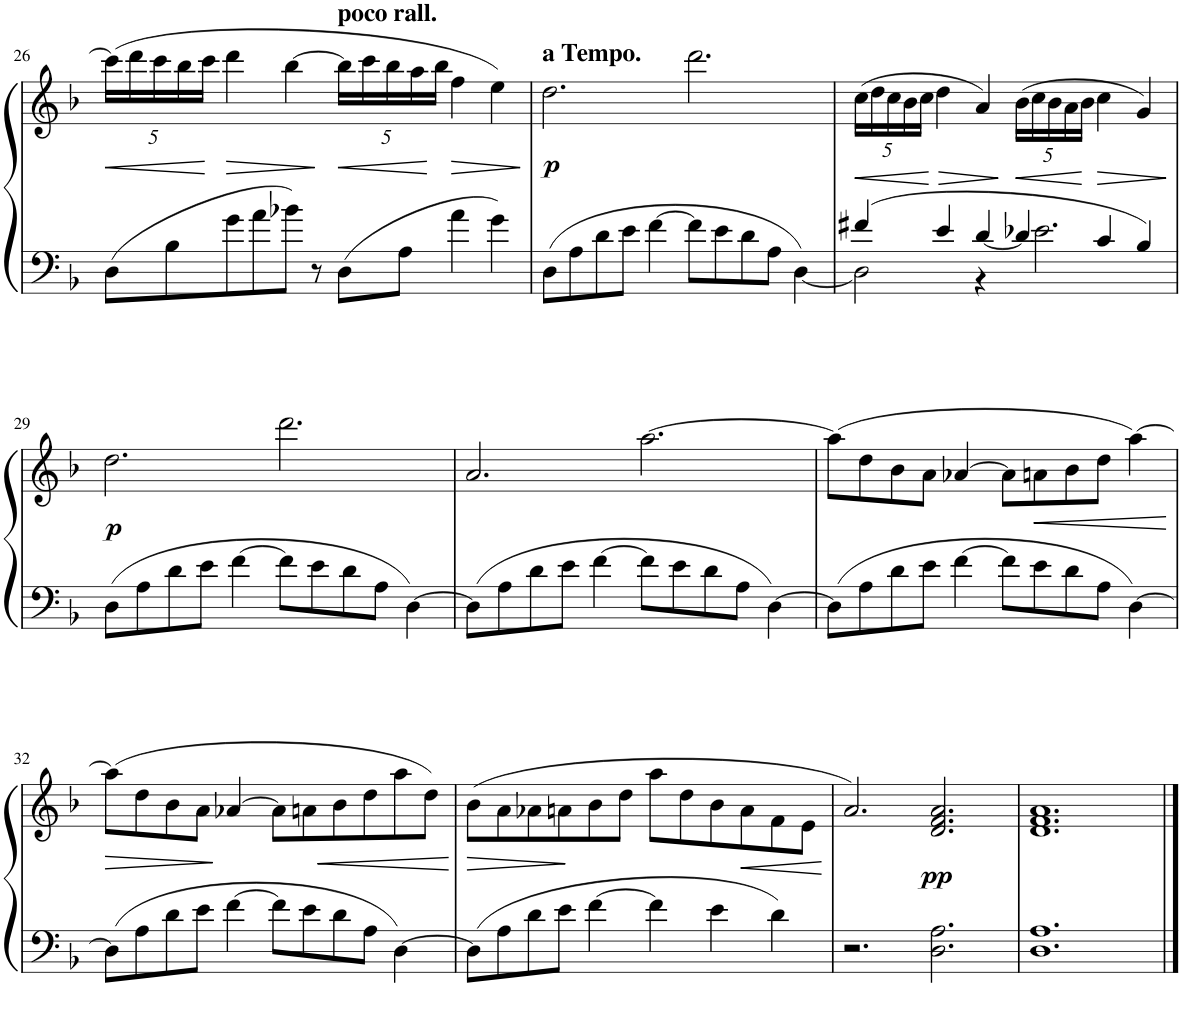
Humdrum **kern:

**kern	**kern	**dynam
*part1	*part1	*part1
*staff2	*staff1	*staff1/2
*I"Piano	*	*
*I'Pno.	*	*
!!LO:PB:g=z
*clefF4	*clefG2	*
*k[b-]	*k[b-]	*
*M6/4	*M6/4	*
*	*Xbrackettup	*
=26	=26	=26
!	!	!LO:HP:b
8D\L	(20ccc\LL]	<
.	20ddd\	.
.	20ccc\	.
8B-\	.	.
.	20bb-\	.
.	20ccc\JJ	.
!	!	!LO:HP:n=1:b
8g\	4ddd\	[ >
8a\	.	.
8b-X\J	[4bb-\	.
8r	.	.
!	!LO:TX:a:B:t=poco rall.	!
!	!	!LO:HP:n=1:b
8D\L	20bb-\LL]	] <
.	20ccc\	.
.	20bb-\	.
8A\J	.	.
.	20aa\	.
.	20bb-\JJ	.
!	!	!LO:HP:n=1:b
4a\	4ff\	[ >
4g\	4ee\)	.
.	.	]
=27	=27	=27
!	!LO:TX:a:B:t=a Tempo.	!
!	!	!LO:DY:b
8D\L	2.dd\	p
8A\	.	.
8d\	.	.
8e\J	.	.
[4f\	.	.
8f\L]	2.ddd\	.
8e\	.	.
8d\	.	.
8A\J	.	.
[4D\	.	.
=28	=28	=28
*^	*	*
!	!	!	!LO:HP:b
4f#X/	2D\]	(20cc\LL	<
.	.	20dd\	.
.	.	20cc\	.
.	.	20b-\	.
.	.	20cc\JJ	.
!	!	!	!LO:HP:n=1:b
4e/	.	4dd\	[ >
[<4d/	4r	4a/)	.
!	!	!	!LO:HP:n=1:b
4d/]	2.e-X\	(20b-\LL	] <
.	.	20cc\	.
.	.	20b-\	.
.	.	20a\	.
.	.	20b-\JJ	.
!	!	!	!LO:HP:n=1:b
4c/	.	4cc\	[ >
4B-/	.	4g/)	.
*v	*v	*	*
.	.	]
!!LO:LB:g=z
=29	=29	=29
!	!	!LO:DY:b
8D\L	2.dd\	p
8A\	.	.
8d\	.	.
8e\J	.	.
[4f\	.	.
8f\L]	2.ddd\	.
8e\	.	.
8d\	.	.
8A\J	.	.
[4D\	.	.
=30	=30	=30
8D\L]	2.a/	.
8A\	.	.
8d\	.	.
8e\J	.	.
[4f\	.	.
8f\L]	[2.aa\	.
8e\	.	.
8d\	.	.
8A\J	.	.
[4D\	.	.
=31	=31	=31
8D\L]	(8aa\L]	.
8A\	8dd\	.
8d\	8b-\	.
8e\J	8a\J	.
[4f\	[4a-X/	.
8f\L]	8a-\L]	.
!	!	!LO:HP:b
8e\	8an\	<
8d\	8b-\	.
8A\J	8dd\J	.
[4D\	[4aa\)	.
.	.	[
!!LO:LB:g=z
=32	=32	=32
!	!	!LO:HP:b
8D\L]	(8aa\L]	>
8A\	8dd\	.
8d\	8b-\	.
8e\J	8a\J	.
[4f\	[4a-X/	]
8f\L]	8a-\L]	.
!	!	!LO:HP:b
8e\	8an\	<
8d\	8b-\	.
8A\J	8dd\	.
[4D\	8aa\	.
.	8dd\J)	.
.	.	[
=33	=33	=33
!	!	!LO:HP:b
8D\L]	(8b-\L	>
8A\	8a\	.
8d\	8a-X\	.
8e\J	8an\	.
[4f\	8b-\	]
.	8dd\J	.
4f\]	8aa\L	.
.	8dd\	.
4e\	8b-\	.
!	!	!LO:HP:b
.	8a\	<
4d\	8f\	.
.	8e\J	.
.	.	[
=34	=34	=34
2.r	2.a/)	.
!	!	!LO:DY:b
2.D\ 2.A\	2.d/ 2.f/ 2.a/	pp
=35	=35	=35
1.D 1.A	1.d 1.f 1.a	.
==	==	==
*-	*-	*-
